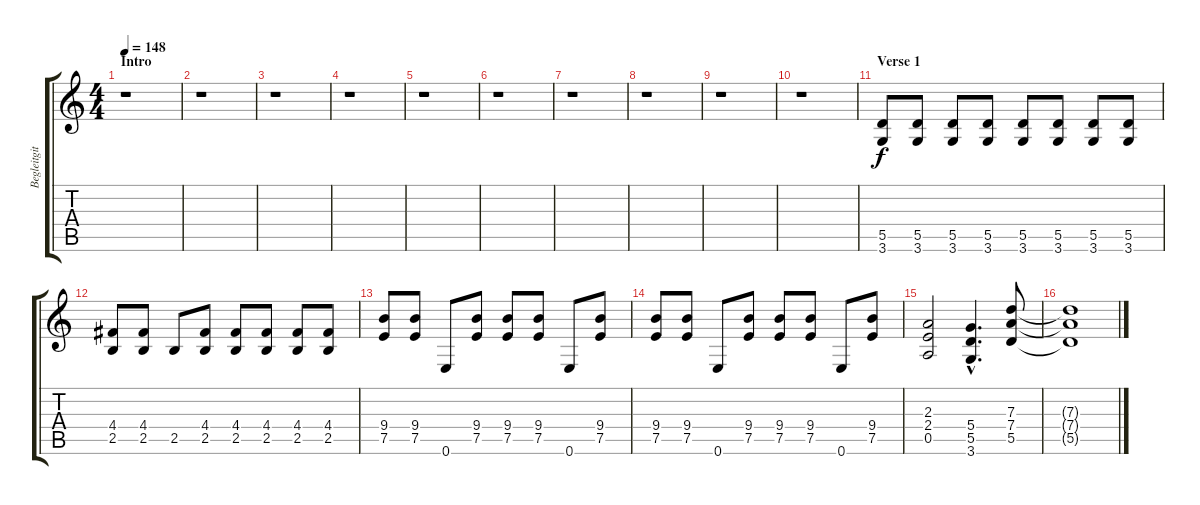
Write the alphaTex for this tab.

\track ("Begleitgitarre" "Begleitgit") {instrument overdrivenguitar}
\staff {score tabs}
\tuning (E4 B3 G3 D3 A2 E2) {hide}
\ts (4 4)
\section ("" "Intro")
\tempo 148
\clef g2
\ks c
r.1{dy f instrument overdrivenguitar} |
r.1 |
r.1 |
r.1 |
r.1 |
r.1 |
r.1 |
r.1 |
r.1 |
r.1 |
\section ("" "Verse 1")
(5.5 3.6).8 (5.5 3.6).8 (5.5 3.6).8 (5.5 3.6).8 (5.5 3.6).8 (5.5 3.6).8 (5.5 3.6).8 (5.5 3.6).8 |
(4.4 2.5).8 (4.4 2.5).8 2.5.8 (4.4 2.5).8 (4.4 2.5).8 (4.4 2.5).8 (4.4 2.5).8 (4.4 2.5).8 |
(9.4 7.5).8 (9.4 7.5).8 0.6.8 (9.4 7.5).8 (9.4 7.5).8 (9.4 7.5).8 0.6.8 (9.4 7.5).8 |
(9.4 7.5).8 (9.4 7.5).8 0.6.8 (9.4 7.5).8 (9.4 7.5).8 (9.4 7.5).8 0.6.8 (9.4 7.5).8 |
(2.3 2.4 0.5).2 (5.4{hac} 5.5{hac} 3.6{hac}).4{d} (7.3 7.4 5.5).8 |
(7.3{t} 7.4{t} 5.5{t}).1
